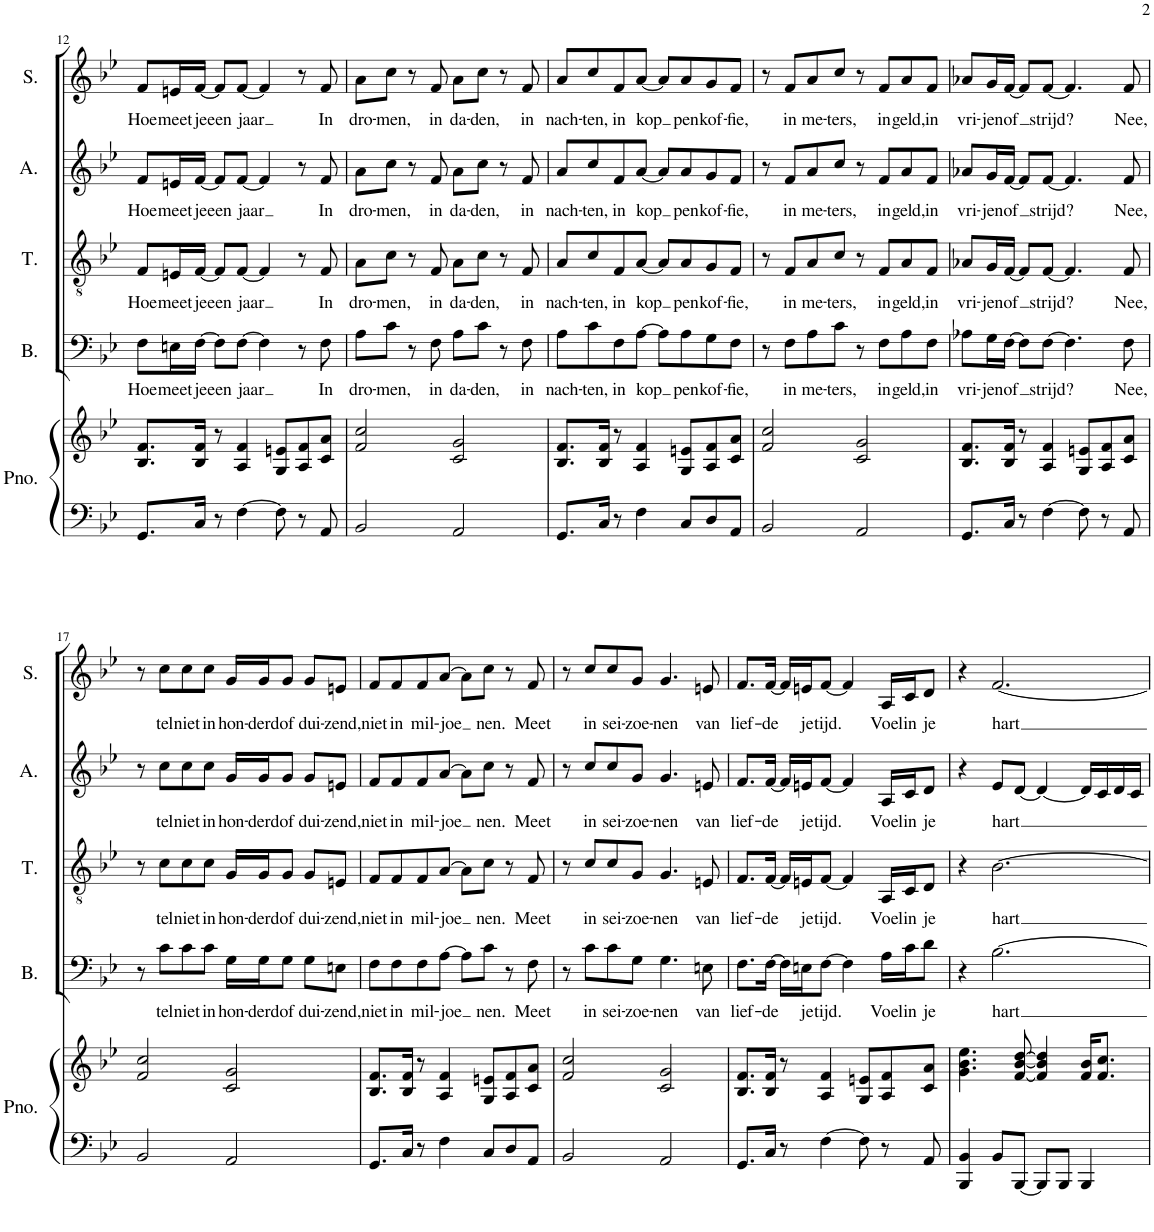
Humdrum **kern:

**kern	**kern	**kern	**text	**kern	**text	**kern	**text	**kern	**text
*part5	*part5	*part4	*part4	*part3	*part3	*part2	*part2	*part1	*part1
*staff6	*staff5	*staff4	*staff4	*staff3	*staff3	*staff2	*staff2	*staff1	*staff1
*I"Piano	*	*I"Bas	*	*I"Tenor	*	*I"Alt	*	*I"Sopraan	*
*I'Pno.	*	*I'B.	*	*I'T.	*	*I'A.	*	*I'S.	*
!!LO:PB:g=z
*clefF4	*clefG2	*clefF4	*	*clefGv2	*	*clefG2	*	*clefG2	*
*k[b-e-]	*k[b-e-]	*k[b-e-]	*	*k[b-e-]	*	*k[b-e-]	*	*k[b-e-]	*
*M4/4	*M4/4	*M4/4	*	*M4/4	*	*M4/4	*	*M4/4	*
=12	=12	=12	=12	=12	=12	=12	=12	=12	=12
!	!	!	!LO:LY:b	!	!LO:LY:b	!	!LO:LY:b	!	!LO:LY:b
8.GG/L	8.B-/ 8.f/L	8F\L	Hoe	8F/L	Hoe	8f/L	Hoe	8f/L	Hoe
!	!	!	!LO:LY:b	!	!LO:LY:b	!	!LO:LY:b	!	!LO:LY:b
.	.	16En\L	meet	16En/L	meet	16en/L	meet	16en/L	meet
!	!	!	!LO:LY:b	!	!LO:LY:b	!	!LO:LY:b	!	!LO:LY:b
16C/Jk	16B-/ 16f/Jk	[16F\JJ	je	[16F/JJ	je	[16f/JJ	je	[16f/JJ	je
!	!	!	!LO:LY:b	!	!LO:LY:b	!	!LO:LY:b	!	!LO:LY:b
8r	8r	8F\L]	een	8F/L]	een	8f/L]	een	8f/L]	een
!	!	!	!LO:LY:b	!	!LO:LY:b	!	!LO:LY:b	!	!LO:LY:b
[4F\	4A/ 4f/	[8F\J	jaar	[8F/J	jaar	[8f/J	jaar	[8f/J	jaar
.	.	4F\]	.	4F/]	.	4f/]	.	4f/]	.
8F\]	8G/ 8en/L	.	.	.	.	.	.	.	.
8r	8A/ 8f/	8r	.	8r	.	8r	.	8r	.
!	!	!	!LO:LY:b	!	!LO:LY:b	!	!LO:LY:b	!	!LO:LY:b
8AA/	8c/ 8a/J	8F\	In	8F/	In	8f/	In	8f/	In
=13	=13	=13	=13	=13	=13	=13	=13	=13	=13
!	!	!	!LO:LY:b	!	!LO:LY:b	!	!LO:LY:b	!	!LO:LY:b
2BB-/	2f/ 2cc/	8A\L	dro-	8A\L	dro-	8a\L	dro-	8a\L	dro-
!	!	!	!LO:LY:b	!	!LO:LY:b	!	!LO:LY:b	!	!LO:LY:b
.	.	8c\J	-men,	8c\J	-men,	8cc\J	-men,	8cc\J	-men,
.	.	8r	.	8r	.	8r	.	8r	.
!	!	!	!LO:LY:b	!	!LO:LY:b	!	!LO:LY:b	!	!LO:LY:b
.	.	8F\	in	8F/	in	8f/	in	8f/	in
!	!	!	!LO:LY:b	!	!LO:LY:b	!	!LO:LY:b	!	!LO:LY:b
2AA/	2c/ 2g/	8A\L	da-	8A\L	da-	8a\L	da-	8a\L	da-
!	!	!	!LO:LY:b	!	!LO:LY:b	!	!LO:LY:b	!	!LO:LY:b
.	.	8c\J	-den,	8c\J	-den,	8cc\J	-den,	8cc\J	-den,
.	.	8r	.	8r	.	8r	.	8r	.
!	!	!	!LO:LY:b	!	!LO:LY:b	!	!LO:LY:b	!	!LO:LY:b
.	.	8F\	in	8F/	in	8f/	in	8f/	in
=14	=14	=14	=14	=14	=14	=14	=14	=14	=14
!	!	!	!LO:LY:b	!	!LO:LY:b	!	!LO:LY:b	!	!LO:LY:b
8.GG/L	8.B-/ 8.f/L	8A\L	nach-	8A/L	nach-	8a/L	nach-	8a/L	nach-
!	!	!	!LO:LY:b	!	!LO:LY:b	!	!LO:LY:b	!	!LO:LY:b
.	.	8c\	-ten,	8c/	-ten,	8cc/	-ten,	8cc/	-ten,
16C/Jk	16B-/ 16f/Jk	.	.	.	.	.	.	.	.
!	!	!	!LO:LY:b	!	!LO:LY:b	!	!LO:LY:b	!	!LO:LY:b
8r	8r	8F\	in	8F/	in	8f/	in	8f/	in
!	!	!	!LO:LY:b	!	!LO:LY:b	!	!LO:LY:b	!	!LO:LY:b
4F\	4A/ 4f/	[8A\J	kop	[8A/J	kop	[8a/J	kop	[8a/J	kop
.	.	8A\L]	.	8A/L]	.	8a/L]	.	8a/L]	.
!	!	!	!LO:LY:b	!	!LO:LY:b	!	!LO:LY:b	!	!LO:LY:b
8C/L	8G/ 8en/L	8A\	pen	8A/	pen	8a/	pen	8a/	pen
!	!	!	!LO:LY:b	!	!LO:LY:b	!	!LO:LY:b	!	!LO:LY:b
8D/	8A/ 8f/	8G\	kof-	8G/	kof-	8g/	kof-	8g/	kof-
!	!	!	!LO:LY:b	!	!LO:LY:b	!	!LO:LY:b	!	!LO:LY:b
8AA/J	8c/ 8a/J	8F\J	-fie,	8F/J	-fie,	8f/J	-fie,	8f/J	-fie,
=15	=15	=15	=15	=15	=15	=15	=15	=15	=15
2BB-/	2f/ 2cc/	8r	.	8r	.	8r	.	8r	.
!	!	!	!LO:LY:b	!	!LO:LY:b	!	!LO:LY:b	!	!LO:LY:b
.	.	8F\L	in	8F/L	in	8f/L	in	8f/L	in
!	!	!	!LO:LY:b	!	!LO:LY:b	!	!LO:LY:b	!	!LO:LY:b
.	.	8A\	me-	8A/	me-	8a/	me-	8a/	me-
!	!	!	!LO:LY:b	!	!LO:LY:b	!	!LO:LY:b	!	!LO:LY:b
.	.	8c\J	-ters,	8c/J	-ters,	8cc/J	-ters,	8cc/J	-ters,
2AA/	2c/ 2g/	8r	.	8r	.	8r	.	8r	.
!	!	!	!LO:LY:b	!	!LO:LY:b	!	!LO:LY:b	!	!LO:LY:b
.	.	8F\L	in	8F/L	in	8f/L	in	8f/L	in
!	!	!	!LO:LY:b	!	!LO:LY:b	!	!LO:LY:b	!	!LO:LY:b
.	.	8A\	geld,	8A/	geld,	8a/	geld,	8a/	geld,
!	!	!	!LO:LY:b	!	!LO:LY:b	!	!LO:LY:b	!	!LO:LY:b
.	.	8F\J	in	8F/J	in	8f/J	in	8f/J	in
=16	=16	=16	=16	=16	=16	=16	=16	=16	=16
!	!	!	!LO:LY:b	!	!LO:LY:b	!	!LO:LY:b	!	!LO:LY:b
8.GG/L	8.B-/ 8.f/L	8A-X\L	vri-	8A-X/L	vri-	8a-X/L	vri-	8a-X/L	vri-
!	!	!	!LO:LY:b	!	!LO:LY:b	!	!LO:LY:b	!	!LO:LY:b
.	.	16G\L	-jen	16G/L	-jen	16g/L	-jen	16g/L	-jen
!	!	!	!LO:LY:b	!	!LO:LY:b	!	!LO:LY:b	!	!LO:LY:b
16C/Jk	16B-/ 16f/Jk	[16F\JJ	of	[16F/JJ	of	[16f/JJ	of	[16f/JJ	of
8r	8r	8F\L]	.	8F/L]	.	8f/L]	.	8f/L]	.
!	!	!	!LO:LY:b	!	!LO:LY:b	!	!LO:LY:b	!	!LO:LY:b
[4F\	4A/ 4f/	[8F\J	strijd?	[8F/J	strijd?	[8f/J	strijd?	[8f/J	strijd?
.	.	4.F\]	.	4.F/]	.	4.f/]	.	4.f/]	.
8F\]	8G/ 8en/L	.	.	.	.	.	.	.	.
8r	8A/ 8f/	.	.	.	.	.	.	.	.
!	!	!	!LO:LY:b	!	!LO:LY:b	!	!LO:LY:b	!	!LO:LY:b
8AA/	8c/ 8a/J	8F\	Nee,	8F/	Nee,	8f/	Nee,	8f/	Nee,
!!LO:LB:g=z
=17	=17	=17	=17	=17	=17	=17	=17	=17	=17
2BB-/	2f/ 2cc/	8r	.	8r	.	8r	.	8r	.
!	!	!	!LO:LY:b	!	!LO:LY:b	!	!LO:LY:b	!	!LO:LY:b
.	.	8c\L	tel	8c\L	tel	8cc\L	tel	8cc\L	tel
!	!	!	!LO:LY:b	!	!LO:LY:b	!	!LO:LY:b	!	!LO:LY:b
.	.	8c\	niet	8c\	niet	8cc\	niet	8cc\	niet
!	!	!	!LO:LY:b	!	!LO:LY:b	!	!LO:LY:b	!	!LO:LY:b
.	.	8c\J	in	8c\J	in	8cc\J	in	8cc\J	in
!	!	!	!LO:LY:b	!	!LO:LY:b	!	!LO:LY:b	!	!LO:LY:b
2AA/	2c/ 2g/	16G\LL	hon-	16G/LL	hon-	16g/LL	hon-	16g/LL	hon-
!	!	!	!LO:LY:b	!	!LO:LY:b	!	!LO:LY:b	!	!LO:LY:b
.	.	16G\J	-derd	16G/J	-derd	16g/J	-derd	16g/J	-derd
!	!	!	!LO:LY:b	!	!LO:LY:b	!	!LO:LY:b	!	!LO:LY:b
.	.	8G\J	of	8G/J	of	8g/J	of	8g/J	of
!	!	!	!LO:LY:b	!	!LO:LY:b	!	!LO:LY:b	!	!LO:LY:b
.	.	8G\L	dui-	8G/L	dui-	8g/L	dui-	8g/L	dui-
!	!	!	!LO:LY:b	!	!LO:LY:b	!	!LO:LY:b	!	!LO:LY:b
.	.	8En\J	-zend,	8En/J	-zend,	8en/J	-zend,	8en/J	-zend,
=18	=18	=18	=18	=18	=18	=18	=18	=18	=18
!	!	!	!LO:LY:b	!	!LO:LY:b	!	!LO:LY:b	!	!LO:LY:b
8.GG/L	8.B-/ 8.f/L	8F\L	niet	8F/L	niet	8f/L	niet	8f/L	niet
!	!	!	!LO:LY:b	!	!LO:LY:b	!	!LO:LY:b	!	!LO:LY:b
.	.	8F\	in	8F/	in	8f/	in	8f/	in
16C/Jk	16B-/ 16f/Jk	.	.	.	.	.	.	.	.
!	!	!	!LO:LY:b	!	!LO:LY:b	!	!LO:LY:b	!	!LO:LY:b
8r	8r	8F\	mil-	8F/	mil-	8f/	mil-	8f/	mil-
!	!	!	!LO:LY:b	!	!LO:LY:b	!	!LO:LY:b	!	!LO:LY:b
4F\	4A/ 4f/	[8A\J	-joe	[8A/J	-joe	[8a/J	-joe	[8a/J	-joe
.	.	8A\L]	.	8A\L]	.	8a\L]	.	8a\L]	.
!	!	!	!LO:LY:b	!	!LO:LY:b	!	!LO:LY:b	!	!LO:LY:b
8C/L	8G/ 8en/L	8c\J	nen.	8c\J	nen.	8cc\J	nen.	8cc\J	nen.
8D/	8A/ 8f/	8r	.	8r	.	8r	.	8r	.
!	!	!	!LO:LY:b	!	!LO:LY:b	!	!LO:LY:b	!	!LO:LY:b
8AA/J	8c/ 8a/J	8F\	Meet	8F/	Meet	8f/	Meet	8f/	Meet
=19	=19	=19	=19	=19	=19	=19	=19	=19	=19
2BB-/	2f/ 2cc/	8r	.	8r	.	8r	.	8r	.
!	!	!	!LO:LY:b	!	!LO:LY:b	!	!LO:LY:b	!	!LO:LY:b
.	.	8c\L	in	8c/L	in	8cc/L	in	8cc/L	in
!	!	!	!LO:LY:b	!	!LO:LY:b	!	!LO:LY:b	!	!LO:LY:b
.	.	8c\	sei-	8c/	sei-	8cc/	sei-	8cc/	sei-
!	!	!	!LO:LY:b	!	!LO:LY:b	!	!LO:LY:b	!	!LO:LY:b
.	.	8G\J	-zoe-	8G/J	-zoe-	8g/J	-zoe-	8g/J	-zoe-
!	!	!	!LO:LY:b	!	!LO:LY:b	!	!LO:LY:b	!	!LO:LY:b
2AA/	2c/ 2g/	4.G\	-nen	4.G/	-nen	4.g/	-nen	4.g/	-nen
!	!	!	!LO:LY:b	!	!LO:LY:b	!	!LO:LY:b	!	!LO:LY:b
.	.	8En\	van	8En/	van	8en/	van	8en/	van
=20	=20	=20	=20	=20	=20	=20	=20	=20	=20
!	!	!	!LO:LY:b	!	!LO:LY:b	!	!LO:LY:b	!	!LO:LY:b
8.GG/L	8.B-/ 8.f/L	8.F\L	lief-	8.F/L	lief-	8.f/L	lief-	8.f/L	lief-
!	!	!	!LO:LY:b	!	!LO:LY:b	!	!LO:LY:b	!	!LO:LY:b
16C/Jk	16B-/ 16f/Jk	[16F\Jk	-de	[16F/Jk	-de	[16f/Jk	-de	[16f/Jk	-de
8r	8r	16F\LL]	.	16F/LL]	.	16f/LL]	.	16f/LL]	.
!	!	!	!LO:LY:b	!	!LO:LY:b	!	!LO:LY:b	!	!LO:LY:b
.	.	16En\J	je	16En/J	je	16en/J	je	16en/J	je
!	!	!	!LO:LY:b	!	!LO:LY:b	!	!LO:LY:b	!	!LO:LY:b
[4F\	4A/ 4f/	[8F\J	tijd.	[8F/J	tijd.	[8f/J	tijd.	[8f/J	tijd.
.	.	4F\]	.	4F/]	.	4f/]	.	4f/]	.
8F\]	8G/ 8en/L	.	.	.	.	.	.	.	.
!	!	!	!LO:LY:b	!	!LO:LY:b	!	!LO:LY:b	!	!LO:LY:b
8r	8A/ 8f/	16A\LL	Voel	16AA/LL	Voel	16A/LL	Voel	16A/LL	Voel
!	!	!	!LO:LY:b	!	!LO:LY:b	!	!LO:LY:b	!	!LO:LY:b
.	.	16c\J	in	16C/J	in	16c/J	in	16c/J	in
!	!	!	!LO:LY:b	!	!LO:LY:b	!	!LO:LY:b	!	!LO:LY:b
8AA/	8c/ 8a/J	8d\J	je	8D/J	je	8d/J	je	8d/J	je
=21	=21	=21	=21	=21	=21	=21	=21	=21	=21
4BBB-/ 4BB-/	4.g\ 4.b-\ 4.ee-\	4r	.	4r	.	4r	.	4r	.
!	!	!	!LO:LY:b	!	!LO:LY:b	!	!LO:LY:b	!	!LO:LY:b
8BB-/L	.	[2.B-\	hart	[2.B-\	hart	8e-/L	hart	[2.f/	hart
[8BBB-/J	[8f/ [8b-/ [8dd/	.	.	.	.	[8d/J	.	.	.
8BBB-/L]	4f/] 4b-/] 4dd/]	.	.	.	.	4d/_	.	.	.
8BBB-/J	.	.	.	.	.	.	.	.	.
4BBB-/	16f/ 16b-/KL	.	.	.	.	16d/LL]	.	.	.
.	8.f/ 8.cc/J	.	.	.	.	16c/	.	.	.
.	.	.	.	.	.	16d/	.	.	.
.	.	.	.	.	.	16c/JJ	.	.	.
=	=	=	=	=	=	=	=	=	=
*-	*-	*-	*-	*-	*-	*-	*-	*-	*-
